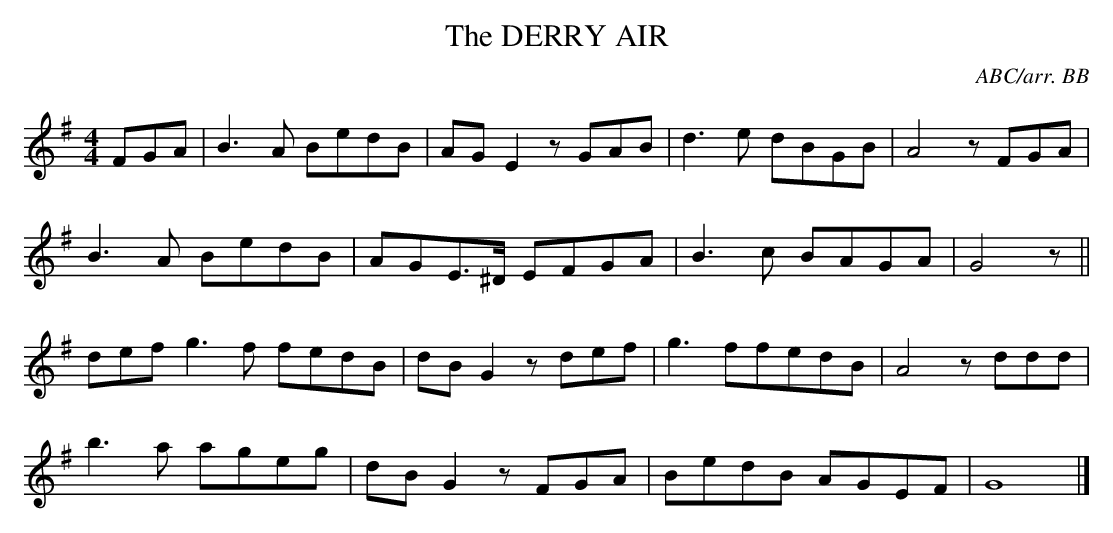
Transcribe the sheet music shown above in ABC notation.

X:1
T:DERRY AIR, The
Y:"slow"
C:ABC/arr. BB
L:1/8
M:4/4
K:G
FGA|B3A BedB|AGE2z GAB|d3e dBGB|A4z FGA|
B3A BedB|AGE>^D EFGA|B3c BAGA|G4 z||
def g3f fedB|dBG2z def|g3ffedB|A4z ddd|
b3a ageg|dBG2z FGA|BedB AGEF|G8|]
